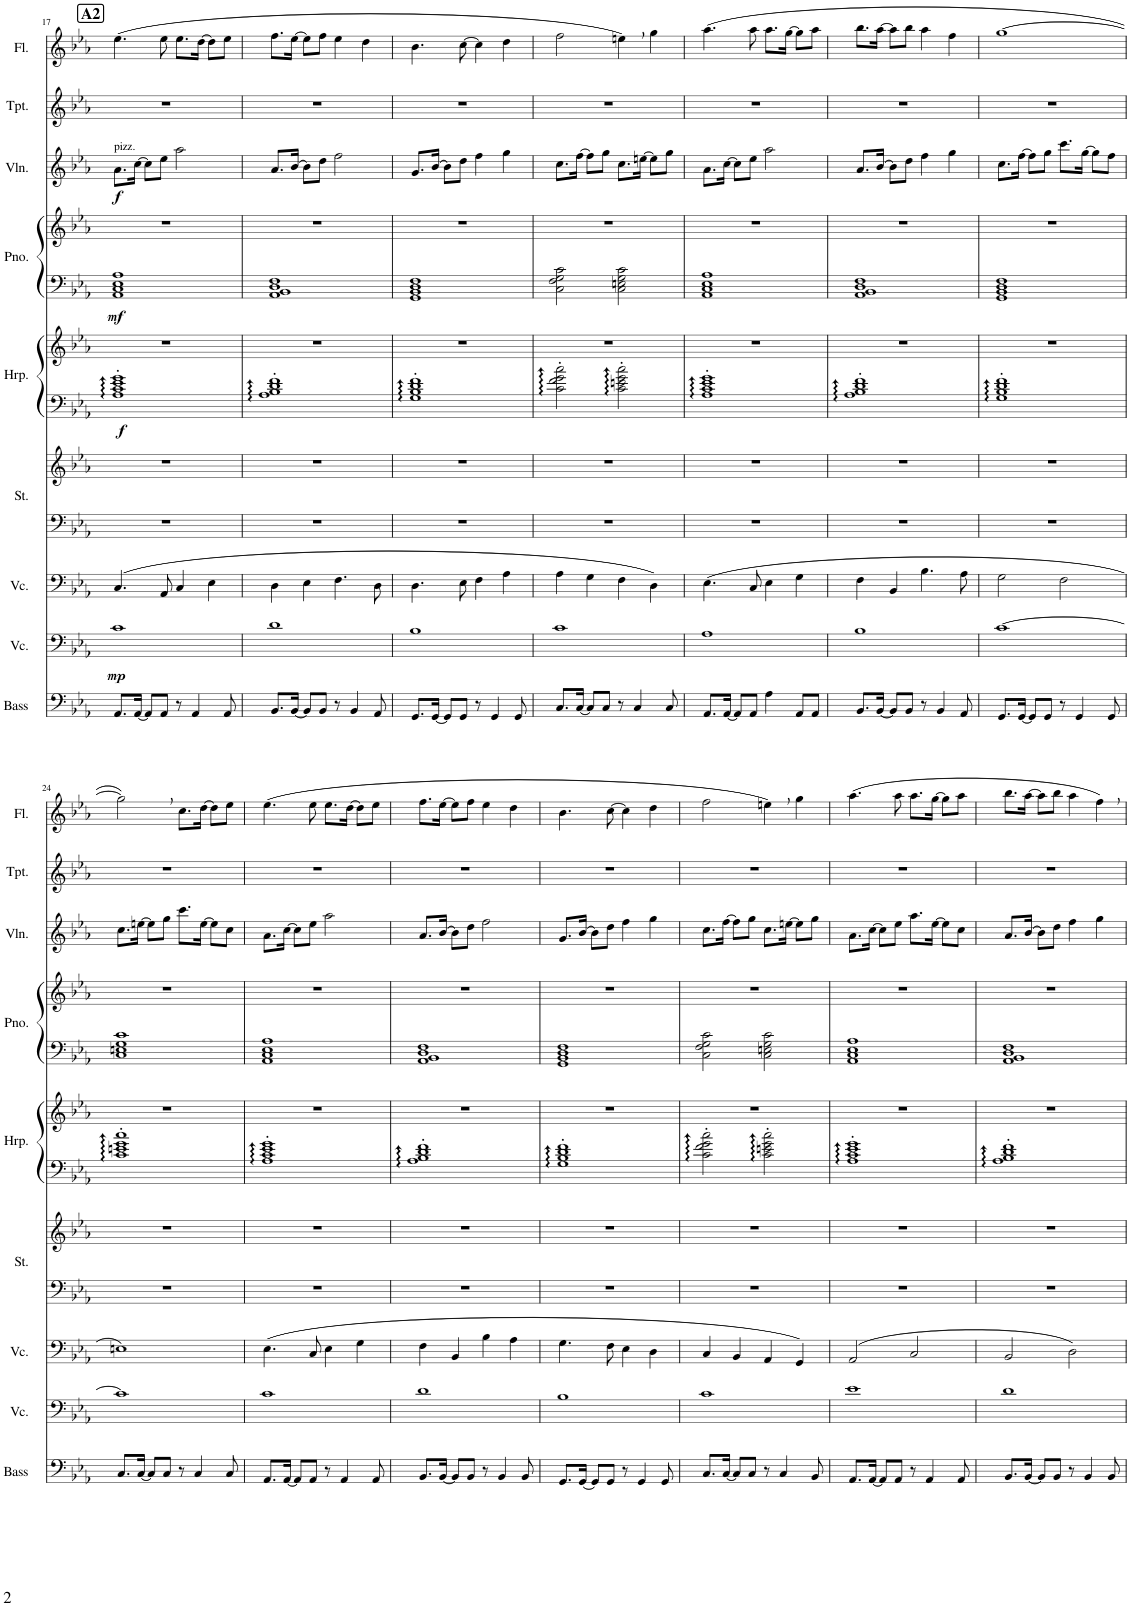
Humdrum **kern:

**kern	**kern	**dynam	**kern	**kern	**kern	**kern	**kern	**dynam	**kern	**kern	**dynam	**kern	**dynam	**kern	**kern
*part9	*part8	*part8	*part7	*part6	*part6	*part5	*part5	*part5	*part4	*part4	*part4	*part3	*part3	*part2	*part1
*staff12	*staff11	*staff11	*staff10	*staff9	*staff8	*staff7	*staff6	*staff6/7	*staff5	*staff4	*staff4/5	*staff3	*staff3	*staff2	*staff1
*I"Acoustic Bass	*I"Violoncello	*	*I"Violoncello	*I"Strings	*	*I"Harp	*	*	*I"Piano	*	*	*I"Violin	*	*I"Trumpet	*I"Flute
*I'Bass	*I'Vc.	*	*I'Vc.	*I'St.	*	*I'Hrp.	*	*	*I'Pno.	*	*	*I'Vln.	*	*I'Tpt.	*I'Fl.
!!LO:PB:g=z
*clefF4	*clefF4	*	*clefF4	*clefF4	*clefG2	*clefF4	*clefG2	*	*clefF4	*clefG2	*	*clefG2	*	*clefG2	*clefG2
*Trd7c12	*	*	*	*	*	*	*	*	*	*	*	*	*	*Trd1c2	*
*k[b-e-a-]	*k[b-e-a-]	*	*k[b-e-a-]	*k[b-e-a-]	*k[b-e-a-]	*k[b-e-a-]	*k[b-e-a-]	*	*k[b-e-a-]	*k[b-e-a-]	*	*k[b-e-a-]	*	*k[b-e-a-]	*k[b-e-a-]
*M4/4	*M4/4	*	*M4/4	*M4/4	*M4/4	*M4/4	*M4/4	*	*M4/4	*M4/4	*	*M4/4	*	*M4/4	*M4/4
!!LO:REH:place=s1:a:B:cj:fs=14:t=A2
=17	=17	=17	=17	=17	=17	=17	=17	=17	=17	=17	=17	=17	=17	=17	=17
!	!	!	!	!	!	!	!	!	!	!	!	!LO:TX:a:t=pizz.	!	!	!
!	!	!LO:DY:b	!	!	!	!	!	!LO:DY:b=2	!	!	!LO:DY:b=2	!	!LO:DY:b	!	!
8.AA-/L	1c	mp	(4.C/	1r	1r	1A-' 1c' 1e-' 1g'	1r	f	1AA- 1C 1E- 1A-	1r	mf	8.a-\L	f	1r	(4.ee-\
[16AA-/Jk	.	.	.	.	.	.	.	.	.	.	.	[16cc\Jk	.	.	.
8AA-/L]	.	.	.	.	.	.	.	.	.	.	.	8cc\L]	.	.	.
8AA-/J	.	.	8AA-/	.	.	.	.	.	.	.	.	8ee-\J	.	.	8ee-\
8r	.	.	4C/	.	.	.	.	.	.	.	.	2aa-\	.	.	8.ee-\L
4AA-/	.	.	.	.	.	.	.	.	.	.	.	.	.	.	.
.	.	.	.	.	.	.	.	.	.	.	.	.	.	.	[16dd\Jk
.	.	.	4E-\	.	.	.	.	.	.	.	.	.	.	.	8dd\L]
8AA-/	.	.	.	.	.	.	.	.	.	.	.	.	.	.	8ee-\J
=18	=18	=18	=18	=18	=18	=18	=18	=18	=18	=18	=18	=18	=18	=18	=18
8.BB-/L	1d	.	4D\	1r	1r	1A-' 1B-' 1d' 1f'	1r	.	1AA- 1BB- 1D 1F	1r	.	8.a-/L	.	1r	8.ff\L
[16BB-/Jk	.	.	.	.	.	.	.	.	.	.	.	[16b-/Jk	.	.	[16ee-\Jk
8BB-/L]	.	.	4E-\	.	.	.	.	.	.	.	.	8b-\L]	.	.	8ee-\L]
8BB-/J	.	.	.	.	.	.	.	.	.	.	.	8dd\J	.	.	8ff\J
8r	.	.	4.F\	.	.	.	.	.	.	.	.	2ff\	.	.	4ee-\
4BB-/	.	.	.	.	.	.	.	.	.	.	.	.	.	.	.
.	.	.	.	.	.	.	.	.	.	.	.	.	.	.	4dd\
8AA-/	.	.	8D\	.	.	.	.	.	.	.	.	.	.	.	.
=19	=19	=19	=19	=19	=19	=19	=19	=19	=19	=19	=19	=19	=19	=19	=19
8.GG/L	1B-	.	4.D\	1r	1r	1G' 1B-' 1d' 1f'	1r	.	1GG 1BB- 1D 1F	1r	.	8.g/L	.	1r	4.b-\
[16GG/Jk	.	.	.	.	.	.	.	.	.	.	.	[16b-/Jk	.	.	.
8GG/L]	.	.	.	.	.	.	.	.	.	.	.	8b-\L]	.	.	.
8GG/J	.	.	8E-\	.	.	.	.	.	.	.	.	8dd\J	.	.	[8cc\
8r	.	.	4F\	.	.	.	.	.	.	.	.	4ff\	.	.	4cc\]
4GG/	.	.	.	.	.	.	.	.	.	.	.	.	.	.	.
.	.	.	4A-\	.	.	.	.	.	.	.	.	4gg\	.	.	4dd\
8GG/	.	.	.	.	.	.	.	.	.	.	.	.	.	.	.
=20	=20	=20	=20	=20	=20	=20	=20	=20	=20	=20	=20	=20	=20	=20	=20
8.C/L	1c	.	4A-\	1r	1r	2c\' 2f\' 2g\' 2cc\'	1r	.	2C\ 2F\ 2G\ 2c\	1r	.	8.cc\L	.	1r	2ff\
[16C/Jk	.	.	.	.	.	.	.	.	.	.	.	[16ff\Jk	.	.	.
8C/L]	.	.	4G\	.	.	.	.	.	.	.	.	8ff\L]	.	.	.
8C/J	.	.	.	.	.	.	.	.	.	.	.	8gg\J	.	.	.
8r	.	.	4F\	.	.	2c\' 2en\' 2g\' 2cc\'	.	.	2C\ 2En\ 2G\ 2c\	.	.	8.cc\L	.	.	4een,\)
4C/	.	.	.	.	.	.	.	.	.	.	.	.	.	.	.
.	.	.	.	.	.	.	.	.	.	.	.	[16een\Jk	.	.	.
.	.	.	4D\)	.	.	.	.	.	.	.	.	8ee\L]	.	.	4gg\
8C/	.	.	.	.	.	.	.	.	.	.	.	8gg\J	.	.	.
=21	=21	=21	=21	=21	=21	=21	=21	=21	=21	=21	=21	=21	=21	=21	=21
8.AA-/L	1A-	.	(4.E-\	1r	1r	1A-' 1c' 1e-' 1g'	1r	.	1AA- 1C 1E- 1A-	1r	.	8.a-\L	.	1r	(4.aa-\
[16AA-/Jk	.	.	.	.	.	.	.	.	.	.	.	[16cc\Jk	.	.	.
8AA-/L]	.	.	.	.	.	.	.	.	.	.	.	8cc\L]	.	.	.
8AA-/J	.	.	8C/	.	.	.	.	.	.	.	.	8ee-\J	.	.	8aa-\
4A-\	.	.	4E-\	.	.	.	.	.	.	.	.	2aa-\	.	.	8.aa-\L
.	.	.	.	.	.	.	.	.	.	.	.	.	.	.	[16gg\Jk
8AA-/L	.	.	4G\	.	.	.	.	.	.	.	.	.	.	.	8gg\L]
8AA-/J	.	.	.	.	.	.	.	.	.	.	.	.	.	.	8aa-\J
=22	=22	=22	=22	=22	=22	=22	=22	=22	=22	=22	=22	=22	=22	=22	=22
8.BB-/L	1B-	.	4F\	1r	1r	1A-' 1B-' 1d' 1f'	1r	.	1AA- 1BB- 1D 1F	1r	.	8.a-/L	.	1r	8.bb-\L
[16BB-/Jk	.	.	.	.	.	.	.	.	.	.	.	[16b-/Jk	.	.	[16aa-\Jk
8BB-/L]	.	.	4BB-/	.	.	.	.	.	.	.	.	8b-\L]	.	.	8aa-\L]
8BB-/J	.	.	.	.	.	.	.	.	.	.	.	8dd\J	.	.	8bb-\J
8r	.	.	4.B-\	.	.	.	.	.	.	.	.	4ff\	.	.	4aa-\
4BB-/	.	.	.	.	.	.	.	.	.	.	.	.	.	.	.
.	.	.	.	.	.	.	.	.	.	.	.	4gg\	.	.	4ff\
8AA-/	.	.	8A-\	.	.	.	.	.	.	.	.	.	.	.	.
=23	=23	=23	=23	=23	=23	=23	=23	=23	=23	=23	=23	=23	=23	=23	=23
8.GG/L	[1c	.	2G\	1r	1r	1G' 1B-' 1d' 1f'	1r	.	1GG 1BB- 1D 1F	1r	.	8.cc\L	.	1r	[1gg
[16GG/Jk	.	.	.	.	.	.	.	.	.	.	.	[16ff\Jk	.	.	.
8GG/L]	.	.	.	.	.	.	.	.	.	.	.	8ff\L]	.	.	.
8GG/J	.	.	.	.	.	.	.	.	.	.	.	8gg\J	.	.	.
8r	.	.	2F\	.	.	.	.	.	.	.	.	8.ccc\L	.	.	.
4GG/	.	.	.	.	.	.	.	.	.	.	.	.	.	.	.
.	.	.	.	.	.	.	.	.	.	.	.	[16gg\Jk	.	.	.
.	.	.	.	.	.	.	.	.	.	.	.	8gg\L]	.	.	.
8GG/	.	.	.	.	.	.	.	.	.	.	.	8ff\J	.	.	.
!!LO:LB:g=z
=24	=24	=24	=24	=24	=24	=24	=24	=24	=24	=24	=24	=24	=24	=24	=24
8.C/L	1c]	.	1En)	1r	1r	1c' 1en' 1g' 1cc'	1r	.	1C 1En 1G 1c	1r	.	8.cc\L	.	1r	2gg,\])
[16C/Jk	.	.	.	.	.	.	.	.	.	.	.	[16een\Jk	.	.	.
8C/L]	.	.	.	.	.	.	.	.	.	.	.	8ee\L]	.	.	.
8C/J	.	.	.	.	.	.	.	.	.	.	.	8gg\J	.	.	.
8r	.	.	.	.	.	.	.	.	.	.	.	8.ccc\L	.	.	8.cc\L
4C/	.	.	.	.	.	.	.	.	.	.	.	.	.	.	.
.	.	.	.	.	.	.	.	.	.	.	.	[16ee\Jk	.	.	[16dd\Jk
.	.	.	.	.	.	.	.	.	.	.	.	8ee\L]	.	.	8dd\L]
8C/	.	.	.	.	.	.	.	.	.	.	.	8cc\J	.	.	8ee-\J
=25	=25	=25	=25	=25	=25	=25	=25	=25	=25	=25	=25	=25	=25	=25	=25
8.AA-/L	1c	.	(4.E-\	1r	1r	1A-' 1c' 1e-' 1g'	1r	.	1AA- 1C 1E- 1A-	1r	.	8.a-\L	.	1r	(4.ee-\
[16AA-/Jk	.	.	.	.	.	.	.	.	.	.	.	[16cc\Jk	.	.	.
8AA-/L]	.	.	.	.	.	.	.	.	.	.	.	8cc\L]	.	.	.
8AA-/J	.	.	8C/	.	.	.	.	.	.	.	.	8ee-\J	.	.	8ee-\
8r	.	.	4E-\	.	.	.	.	.	.	.	.	2aa-\	.	.	8.ee-\L
4AA-/	.	.	.	.	.	.	.	.	.	.	.	.	.	.	.
.	.	.	.	.	.	.	.	.	.	.	.	.	.	.	[16dd\Jk
.	.	.	4G\	.	.	.	.	.	.	.	.	.	.	.	8dd\L]
8AA-/	.	.	.	.	.	.	.	.	.	.	.	.	.	.	8ee-\J
=26	=26	=26	=26	=26	=26	=26	=26	=26	=26	=26	=26	=26	=26	=26	=26
8.BB-/L	1d	.	4F\	1r	1r	1A-' 1B-' 1d' 1f'	1r	.	1AA- 1BB- 1D 1F	1r	.	8.a-/L	.	1r	8.ff\L
[16BB-/Jk	.	.	.	.	.	.	.	.	.	.	.	[16b-/Jk	.	.	[16ee-\Jk
8BB-/L]	.	.	4BB-/	.	.	.	.	.	.	.	.	8b-\L]	.	.	8ee-\L]
8BB-/J	.	.	.	.	.	.	.	.	.	.	.	8dd\J	.	.	8ff\J
8r	.	.	4B-\	.	.	.	.	.	.	.	.	2ff\	.	.	4ee-\
4BB-/	.	.	.	.	.	.	.	.	.	.	.	.	.	.	.
.	.	.	4A-\	.	.	.	.	.	.	.	.	.	.	.	4dd\
8BB-/	.	.	.	.	.	.	.	.	.	.	.	.	.	.	.
=27	=27	=27	=27	=27	=27	=27	=27	=27	=27	=27	=27	=27	=27	=27	=27
8.GG/L	1B-	.	4.G\	1r	1r	1G' 1B-' 1d' 1f'	1r	.	1GG 1BB- 1D 1F	1r	.	8.g/L	.	1r	4.b-\
[16GG/Jk	.	.	.	.	.	.	.	.	.	.	.	[16b-/Jk	.	.	.
8GG/L]	.	.	.	.	.	.	.	.	.	.	.	8b-\L]	.	.	.
8GG/J	.	.	8F\	.	.	.	.	.	.	.	.	8dd\J	.	.	[8cc\
8r	.	.	4E-\	.	.	.	.	.	.	.	.	4ff\	.	.	4cc\]
4GG/	.	.	.	.	.	.	.	.	.	.	.	.	.	.	.
.	.	.	4D\	.	.	.	.	.	.	.	.	4gg\	.	.	4dd\
8GG/	.	.	.	.	.	.	.	.	.	.	.	.	.	.	.
=28	=28	=28	=28	=28	=28	=28	=28	=28	=28	=28	=28	=28	=28	=28	=28
8.C/L	1c	.	4C/	1r	1r	2c\' 2f\' 2g\' 2cc\'	1r	.	2C\ 2F\ 2G\ 2c\	1r	.	8.cc\L	.	1r	2ff\
[16C/Jk	.	.	.	.	.	.	.	.	.	.	.	[16ff\Jk	.	.	.
8C/L]	.	.	4BB-/	.	.	.	.	.	.	.	.	8ff\L]	.	.	.
8C/J	.	.	.	.	.	.	.	.	.	.	.	8gg\J	.	.	.
8r	.	.	4AA-/	.	.	2c\' 2en\' 2g\' 2cc\'	.	.	2C\ 2En\ 2G\ 2c\	.	.	8.cc\L	.	.	4een,\)
4C/	.	.	.	.	.	.	.	.	.	.	.	.	.	.	.
.	.	.	.	.	.	.	.	.	.	.	.	[16een\Jk	.	.	.
.	.	.	4GG/)	.	.	.	.	.	.	.	.	8ee\L]	.	.	4gg\
8BB-/	.	.	.	.	.	.	.	.	.	.	.	8gg\J	.	.	.
=29	=29	=29	=29	=29	=29	=29	=29	=29	=29	=29	=29	=29	=29	=29	=29
8.AA-/L	1e-	.	(2AA-/	1r	1r	1A-' 1c' 1e-' 1g'	1r	.	1AA- 1C 1E- 1A-	1r	.	8.a-\L	.	1r	(4.aa-\
[16AA-/Jk	.	.	.	.	.	.	.	.	.	.	.	[16cc\Jk	.	.	.
8AA-/L]	.	.	.	.	.	.	.	.	.	.	.	8cc\L]	.	.	.
8AA-/J	.	.	.	.	.	.	.	.	.	.	.	8ee-\J	.	.	8aa-\
8r	.	.	2C/	.	.	.	.	.	.	.	.	8.aa-\L	.	.	8.aa-\L
4AA-/	.	.	.	.	.	.	.	.	.	.	.	.	.	.	.
.	.	.	.	.	.	.	.	.	.	.	.	[16ee-\Jk	.	.	[16gg\Jk
.	.	.	.	.	.	.	.	.	.	.	.	8ee-\L]	.	.	8gg\L]
8AA-/	.	.	.	.	.	.	.	.	.	.	.	8cc\J	.	.	8aa-\J
=30	=30	=30	=30	=30	=30	=30	=30	=30	=30	=30	=30	=30	=30	=30	=30
8.BB-/L	1d	.	2BB-/	1r	1r	1A-' 1B-' 1d' 1f'	1r	.	1AA- 1BB- 1D 1F	1r	.	8.a-/L	.	1r	8.bb-\L
[16BB-/Jk	.	.	.	.	.	.	.	.	.	.	.	[16b-/Jk	.	.	[16aa-\Jk
8BB-/L]	.	.	.	.	.	.	.	.	.	.	.	8b-\L]	.	.	8aa-\L]
8BB-/J	.	.	.	.	.	.	.	.	.	.	.	8dd\J	.	.	8bb-\J
8r	.	.	2D\)	.	.	.	.	.	.	.	.	4ff\	.	.	4aa-\
4BB-/	.	.	.	.	.	.	.	.	.	.	.	.	.	.	.
.	.	.	.	.	.	.	.	.	.	.	.	4gg\	.	.	4ff,\)
8BB-/	.	.	.	.	.	.	.	.	.	.	.	.	.	.	.
=	=	=	=	=	=	=	=	=	=	=	=	=	=	=	=
*-	*-	*-	*-	*-	*-	*-	*-	*-	*-	*-	*-	*-	*-	*-	*-
